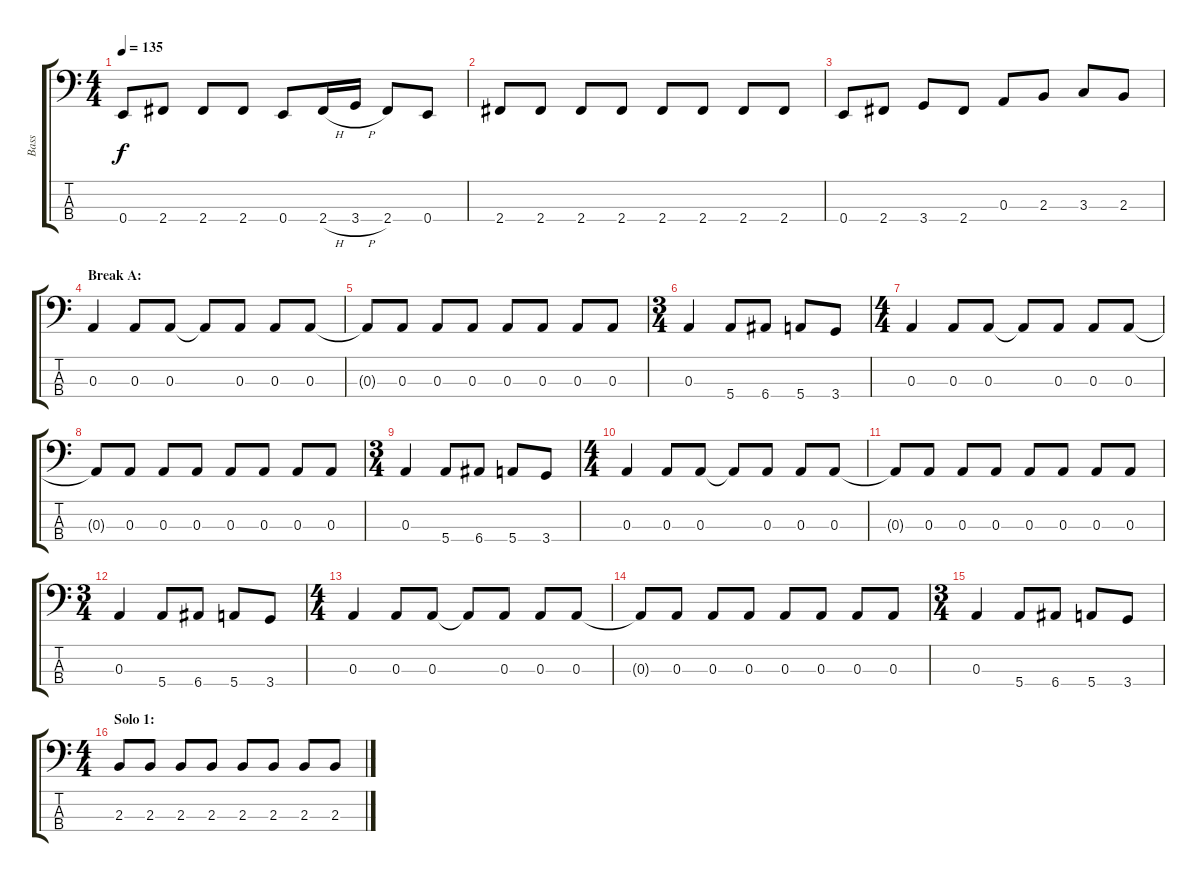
\track ("Bass" "Bass") {instrument slapbass2}
\staff {score tabs}
\tuning (G2 D2 A1 E1) {hide}
\ts (4 4)
\tempo 135
\clef f4
\ks c
0.4.8{dy f} 2.4.8 2.4.8 2.4.8 0.4.8 2.4{h}.16 3.4{h}.16 2.4.8 0.4.8 |
2.4.8 2.4.8 2.4.8 2.4.8 2.4.8 2.4.8 2.4.8 2.4.8 |
0.4.8 2.4.8 3.4.8 2.4.8 0.3.8 2.3.8 3.3.8 2.3.8 |
\section ("" "Break A:")
0.3.4 0.3.8 0.3.8 0.3{t}.8 0.3.8 0.3.8 0.3.8 |
0.3{t}.8 0.3.8 0.3.8 0.3.8 0.3.8 0.3.8 0.3.8 0.3.8 |
\ts (3 4)
0.3.4 5.4.8 6.4.8 5.4.8 3.4.8 |
\ts (4 4)
0.3.4 0.3.8 0.3.8 0.3{t}.8 0.3.8 0.3.8 0.3.8 |
0.3{t}.8 0.3.8 0.3.8 0.3.8 0.3.8 0.3.8 0.3.8 0.3.8 |
\ts (3 4)
0.3.4 5.4.8 6.4.8 5.4.8 3.4.8 |
\ts (4 4)
0.3.4 0.3.8 0.3.8 0.3{t}.8 0.3.8 0.3.8 0.3.8 |
0.3{t}.8 0.3.8 0.3.8 0.3.8 0.3.8 0.3.8 0.3.8 0.3.8 |
\ts (3 4)
0.3.4 5.4.8 6.4.8 5.4.8 3.4.8 |
\ts (4 4)
0.3.4 0.3.8 0.3.8 0.3{t}.8 0.3.8 0.3.8 0.3.8 |
0.3{t}.8 0.3.8 0.3.8 0.3.8 0.3.8 0.3.8 0.3.8 0.3.8 |
\ts (3 4)
0.3.4 5.4.8 6.4.8 5.4.8 3.4.8 |
\ts (4 4)
\section ("" "Solo 1:")
2.3.8 2.3.8 2.3.8 2.3.8 2.3.8 2.3.8 2.3.8 2.3.8
